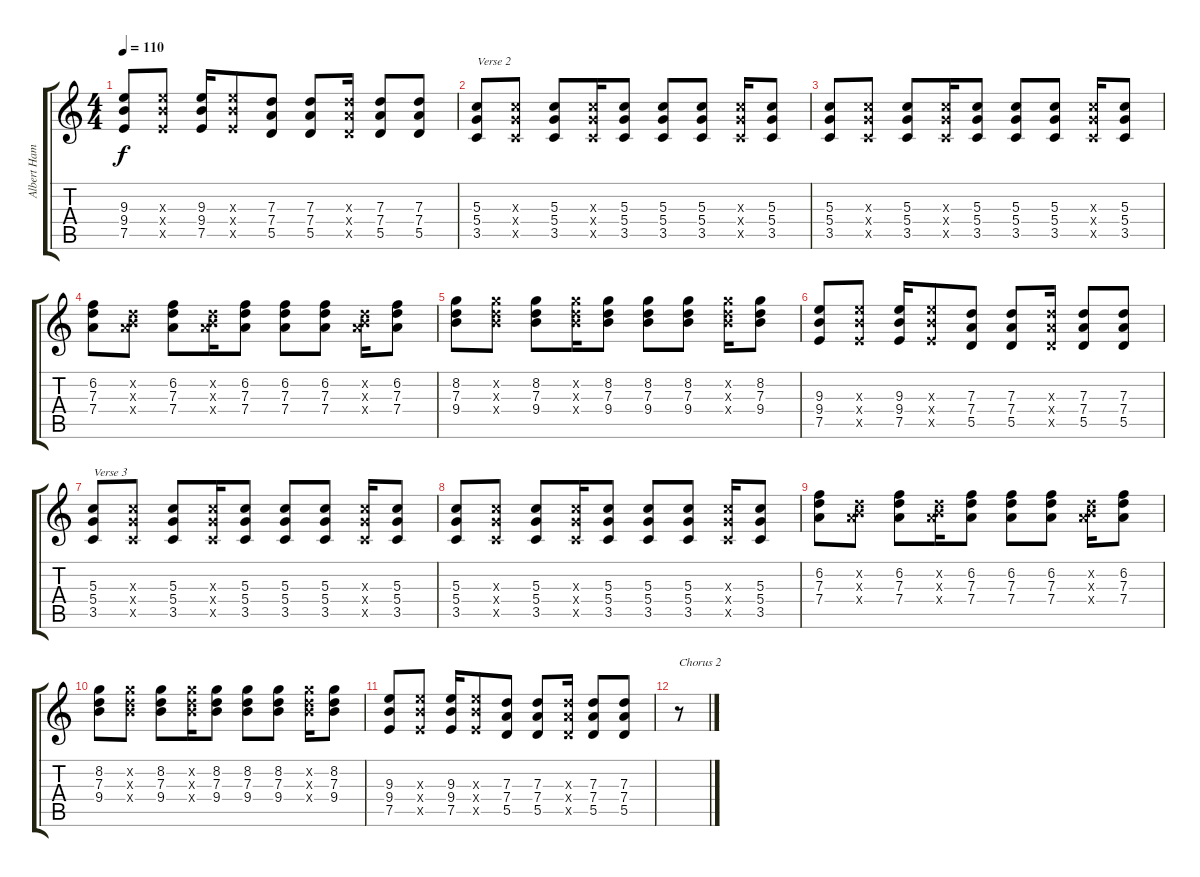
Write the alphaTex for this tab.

\track ("Albert Hammond" "Albert Ham") {instrument distortionguitar}
\staff {score tabs}
\tuning (E4 B3 G3 D3 A2 E2) {hide}
\ts (4 4)
\tempo 110
\clef g2
\ks c
(9.3 9.4 7.5).8{dy f} (9.3{x} 9.4{x} 7.5{x}).8 (9.3 9.4 7.5).16 (9.3{x} 9.4{x} 7.5{x}).8 (7.3 7.4 5.5).8 (7.3 7.4 5.5).8 (7.3{x} 7.4{x} 5.5{x}).16 (7.3 7.4 5.5).8 (7.3 7.4 5.5).8 |
(5.3 5.4 3.5).8{txt "Verse 2"} (5.3{x} 5.4{x} 3.5{x}).8 (5.3 5.4 3.5).8 (5.3{x} 5.4{x} 3.5{x}).16 (5.3 5.4 3.5).8 (5.3 5.4 3.5).8 (5.3 5.4 3.5).8 (5.3{x} 5.4{x} 3.5{x}).16 (5.3 5.4 3.5).8 |
(5.3 5.4 3.5).8 (5.3{x} 5.4{x} 3.5{x}).8 (5.3 5.4 3.5).8 (5.3{x} 5.4{x} 3.5{x}).16 (5.3 5.4 3.5).8 (5.3 5.4 3.5).8 (5.3 5.4 3.5).8 (5.3{x} 5.4{x} 3.5{x}).16 (5.3 5.4 3.5).8 |
(6.2 7.3 7.4).8 (0.2{x} 7.3{x} 7.4{x}).8 (6.2 7.3 7.4).8 (0.2{x} 7.3{x} 7.4{x}).16 (6.2 7.3 7.4).8 (6.2 7.3 7.4).8 (6.2 7.3 7.4).8 (0.2{x} 7.3{x} 7.4{x}).16 (6.2 7.3 7.4).8 |
(8.2 7.3 9.4).8 (0.2{x} 12.3{x} 12.4{x}).8 (8.2 7.3 9.4).8 (0.2{x} 12.3{x} 12.4{x}).16 (8.2 7.3 9.4).8 (8.2 7.3 9.4).8 (8.2 7.3 9.4).8 (0.2{x} 12.3{x} 12.4{x}).16 (8.2 7.3 9.4).8 |
(9.3 9.4 7.5).8 (9.3{x} 9.4{x} 7.5{x}).8 (9.3 9.4 7.5).16 (9.3{x} 9.4{x} 7.5{x}).8 (7.3 7.4 5.5).8 (7.3 7.4 5.5).8 (7.3{x} 7.4{x} 5.5{x}).16 (7.3 7.4 5.5).8 (7.3 7.4 5.5).8 |
(5.3 5.4 3.5).8{txt "Verse 3"} (5.3{x} 5.4{x} 3.5{x}).8 (5.3 5.4 3.5).8 (5.3{x} 5.4{x} 3.5{x}).16 (5.3 5.4 3.5).8 (5.3 5.4 3.5).8 (5.3 5.4 3.5).8 (5.3{x} 5.4{x} 3.5{x}).16 (5.3 5.4 3.5).8 |
(5.3 5.4 3.5).8 (5.3{x} 5.4{x} 3.5{x}).8 (5.3 5.4 3.5).8 (5.3{x} 5.4{x} 3.5{x}).16 (5.3 5.4 3.5).8 (5.3 5.4 3.5).8 (5.3 5.4 3.5).8 (5.3{x} 5.4{x} 3.5{x}).16 (5.3 5.4 3.5).8 |
(6.2 7.3 7.4).8 (0.2{x} 7.3{x} 7.4{x}).8 (6.2 7.3 7.4).8 (0.2{x} 7.3{x} 7.4{x}).16 (6.2 7.3 7.4).8 (6.2 7.3 7.4).8 (6.2 7.3 7.4).8 (0.2{x} 7.3{x} 7.4{x}).16 (6.2 7.3 7.4).8 |
(8.2 7.3 9.4).8 (0.2{x} 12.3{x} 12.4{x}).8 (8.2 7.3 9.4).8 (0.2{x} 12.3{x} 12.4{x}).16 (8.2 7.3 9.4).8 (8.2 7.3 9.4).8 (8.2 7.3 9.4).8 (0.2{x} 12.3{x} 12.4{x}).16 (8.2 7.3 9.4).8 |
(9.3 9.4 7.5).8 (9.3{x} 9.4{x} 7.5{x}).8 (9.3 9.4 7.5).16 (9.3{x} 9.4{x} 7.5{x}).8 (7.3 7.4 5.5).8 (7.3 7.4 5.5).8 (7.3{x} 7.4{x} 5.5{x}).16 (7.3 7.4 5.5).8 (7.3 7.4 5.5).8 |
r.8{txt "Chorus 2"}
